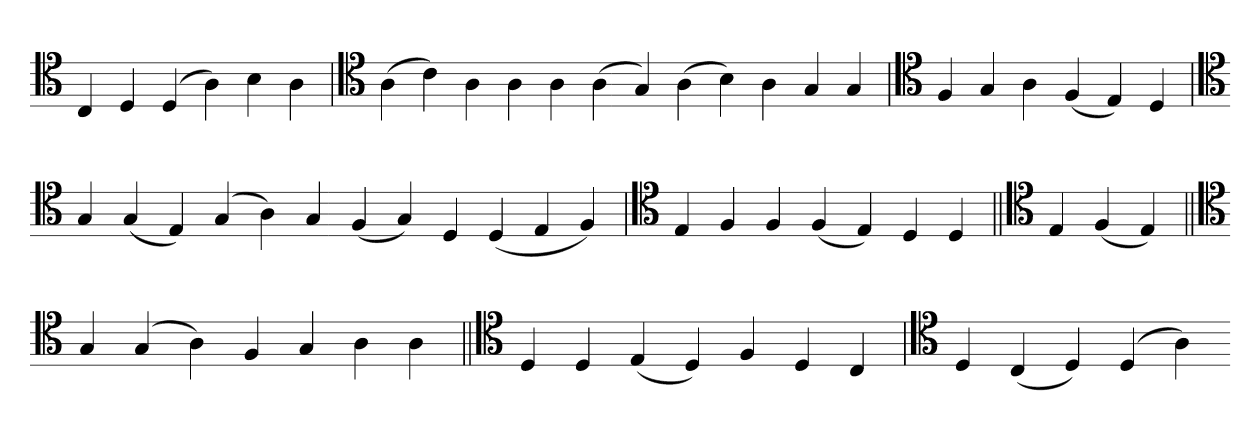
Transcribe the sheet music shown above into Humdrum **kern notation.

**kern
*part1
*staff1
*clefC4
=
4C
4D
(4D
4A)
4B
4A
=`
*clefC4
(4A
4c)
4A
4A
4A
(4A
4G)
(4A
4B)
4A
4G
4G
=`
*clefC4
4F
4G
4A
(4F
4E)
4D
='
*clefC4
4G
(4G
4E)
(4G
4A)
4G
(4F
4G)
4D
(4D
4E
4F)
=`
*clefC4
4E
4F
4F
(4F
4E)
4D
4D
=||
*clefC4
4E
(4F
4E)
=||
*clefC4
4G
(4G
4A)
4F
4G
4A
4A
=||
*clefC4
4D
4D
(4E
4D)
4F
4D
4C
=`
*clefC4
4D
(4C
4D)
(4D
4A)
=-
*-
